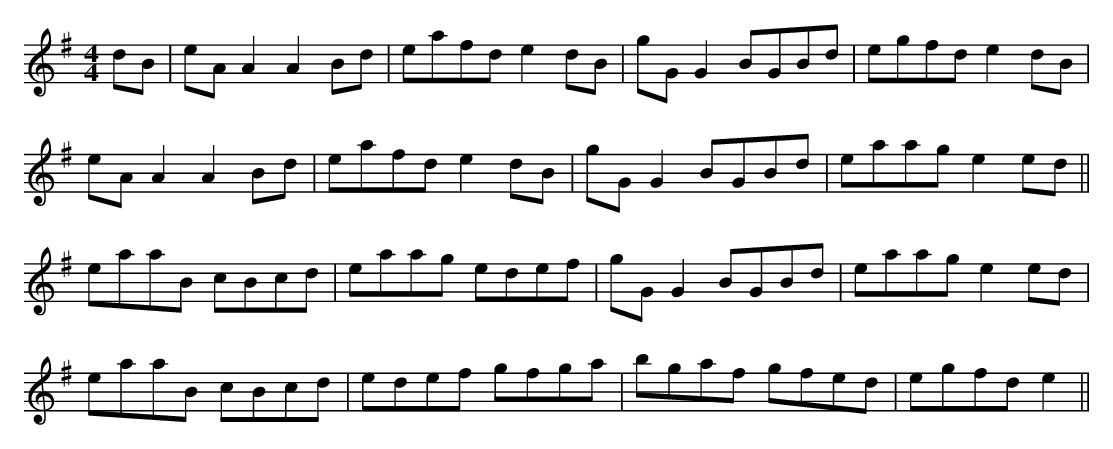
X:1
M:4/4
K:Ador
dB|eA A2 A2 Bd|eafd e2 dB|gG G2 BGBd|egfd e2 dB|
eA A2 A2 Bd|eafd e2 dB|gG G2 BGBd|eaag e2 ed||
eaaB cBcd|eaag edef|gG G2 BGBd|eaag e2 ed|
eaaB cBcd|edef gfga|bgaf gfed|egfd e2||
